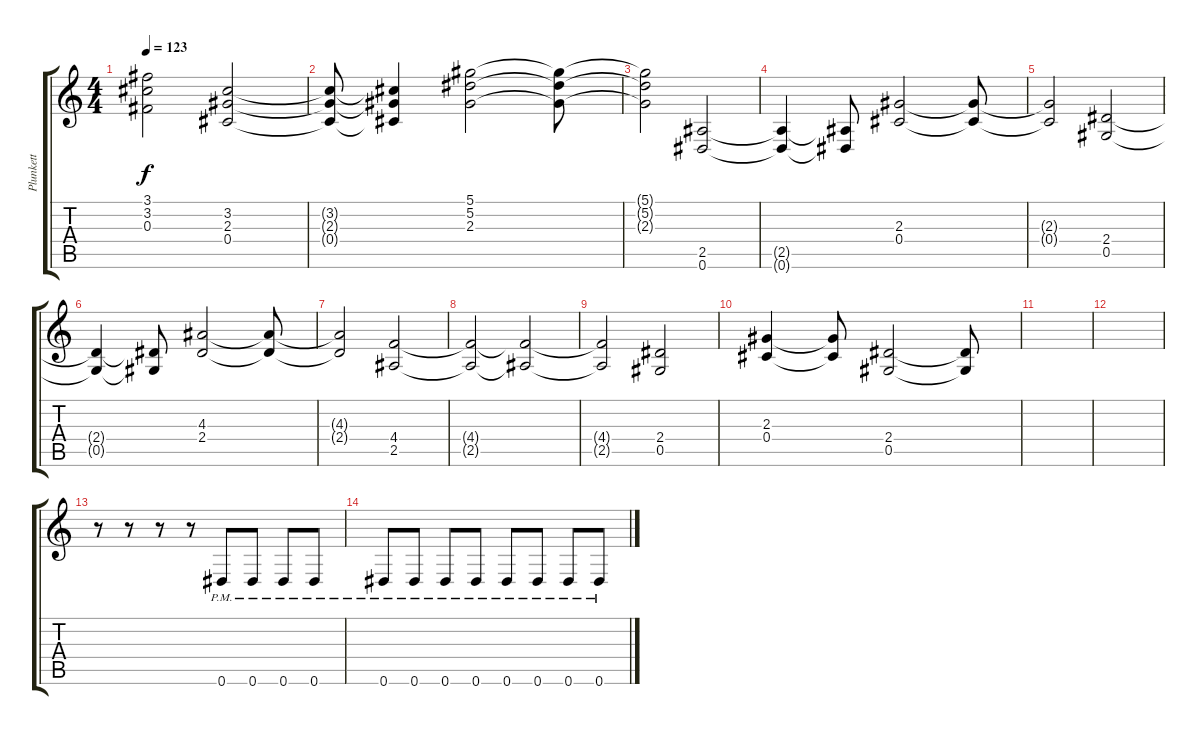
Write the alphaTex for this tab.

\track ("Plunkett" "Plunkett") {instrument overdrivenguitar}
\staff {score tabs}
\tuning (Eb4 Bb3 Gb3 Db3 Ab2 Eb2) {hide}
\ts (4 4)
\tempo 123
\clef g2
\ks c
(3.1{t} 3.2{t} 0.3{t}).2{dy f} (3.2 2.3 0.4).2 |
(3.2{t} 2.3{t} 0.4{t}).8 (3.2{t} 2.3{t} 0.4{t}).4 (5.1 5.2 2.3).2 (5.1{t} 5.2{t} 2.3{t}).8 |
(5.1{t} 5.2{t} 2.3{t}).2 (2.5 0.6).2 |
(2.5{t} 0.6{t}).4 (2.5{t} 0.6{t}).8 (2.3 0.4).2 (2.3{t} 0.4{t}).8 |
(2.3{t} 0.4{t}).2 (2.4 0.5).2 |
(2.4{t} 0.5{t}).4 (2.4{t} 0.5{t}).8 (4.3 2.4).2 (4.3{t} 2.4{t}).8 |
(4.3{t} 2.4{t}).2 (4.4 2.5).2 |
(4.4{t} 2.5{t}).2 (4.4{t} 2.5{t}).2 |
(4.4{t} 2.5{t}).2 (2.4 0.5).2 |
(2.3 0.4).4 (2.3{t} 0.4{t}).8 (2.4 0.5).2 (2.4{t} 0.5{t}).8 |
|
|
r.8 r.8 r.8 r.8 0.6{pm}.8 0.6{pm}.8 0.6{pm}.8 0.6{pm}.8 |
0.6{pm}.8 0.6{pm}.8 0.6{pm}.8 0.6{pm}.8 0.6{pm}.8 0.6{pm}.8 0.6{pm}.8 0.6{pm}.8
